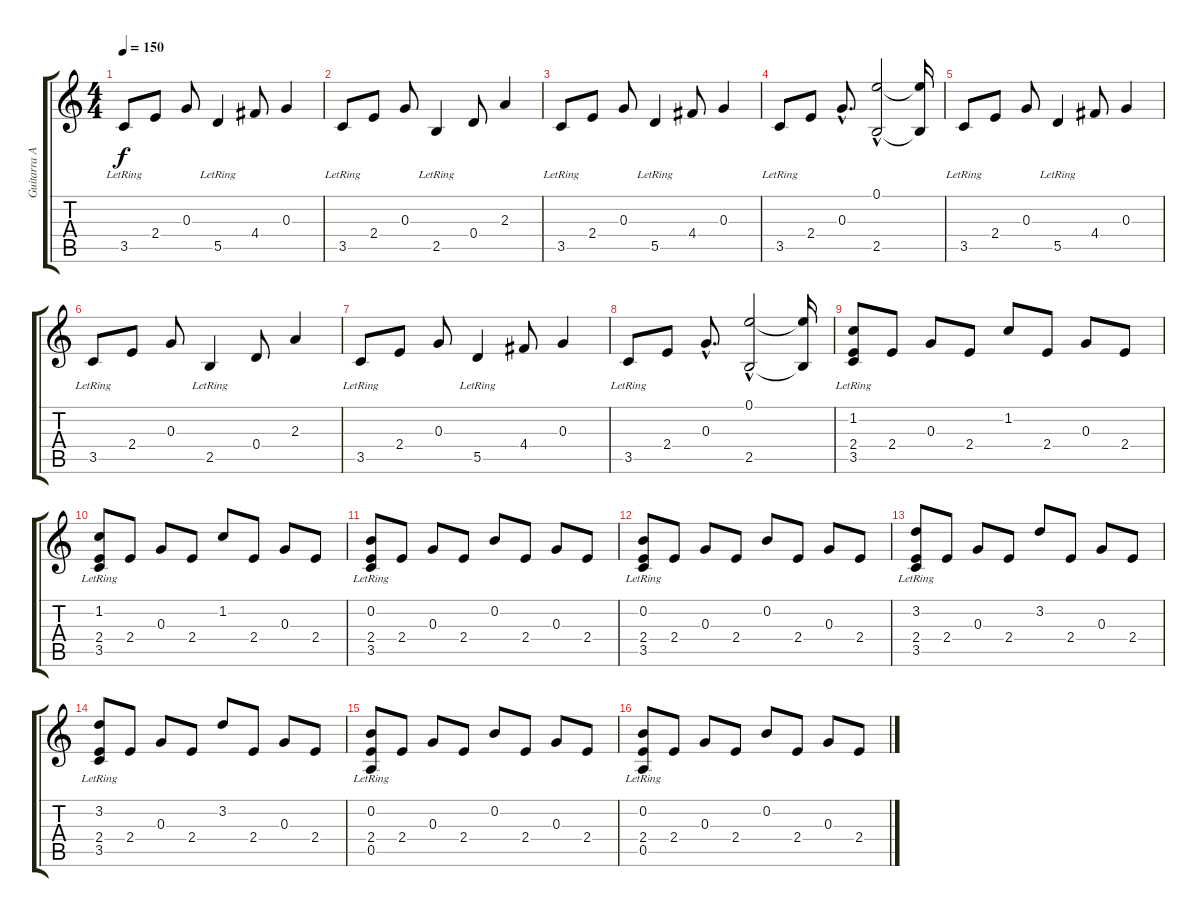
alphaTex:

\track ("Guitarra Acustica" "Guitarra A") {instrument acousticguitarnylon}
\staff {score tabs}
\tuning (E4 B3 G3 D3 A2 E2) {hide}
\ts (4 4)
\tempo 150
\clef g2
\ks c
3.5{lr}.8{dy f} 2.4.8 0.3.8 5.5{lr}.4 4.4.8 0.3.4 |
3.5{lr}.8 2.4.8 0.3.8 2.5{lr}.4 0.4.8 2.3.4 |
3.5{lr}.8 2.4.8 0.3.8 5.5{lr}.4 4.4.8 0.3.4 |
3.5{lr}.8 2.4.8 0.3{hac}.8{d} (0.1{hac} 2.5).2 (0.1{t} 2.5{t}).16 |
3.5{lr}.8 2.4.8 0.3.8 5.5{lr}.4 4.4.8 0.3.4 |
3.5{lr}.8 2.4.8 0.3.8 2.5{lr}.4 0.4.8 2.3.4 |
3.5{lr}.8 2.4.8 0.3.8 5.5{lr}.4 4.4.8 0.3.4 |
3.5{lr}.8 2.4.8 0.3{hac}.8{d} (0.1{hac} 2.5).2 (0.1{t} 2.5{t}).16 |
(1.2 2.4 3.5{lr}).8 2.4.8 0.3.8 2.4.8 1.2.8 2.4.8 0.3.8 2.4.8 |
(1.2 2.4 3.5{lr}).8 2.4.8 0.3.8 2.4.8 1.2.8 2.4.8 0.3.8 2.4.8 |
(0.2 2.4 3.5{lr}).8 2.4.8 0.3.8 2.4.8 0.2.8 2.4.8 0.3.8 2.4.8 |
(0.2 2.4 3.5{lr}).8 2.4.8 0.3.8 2.4.8 0.2.8 2.4.8 0.3.8 2.4.8 |
(3.2 2.4 3.5{lr}).8 2.4.8 0.3.8 2.4.8 3.2.8 2.4.8 0.3.8 2.4.8 |
(3.2 2.4 3.5{lr}).8 2.4.8 0.3.8 2.4.8 3.2.8 2.4.8 0.3.8 2.4.8 |
(0.2 2.4 0.5{lr}).8 2.4.8 0.3.8 2.4.8 0.2.8 2.4.8 0.3.8 2.4.8 |
(0.2 2.4 0.5{lr}).8 2.4.8 0.3.8 2.4.8 0.2.8 2.4.8 0.3.8 2.4.8
